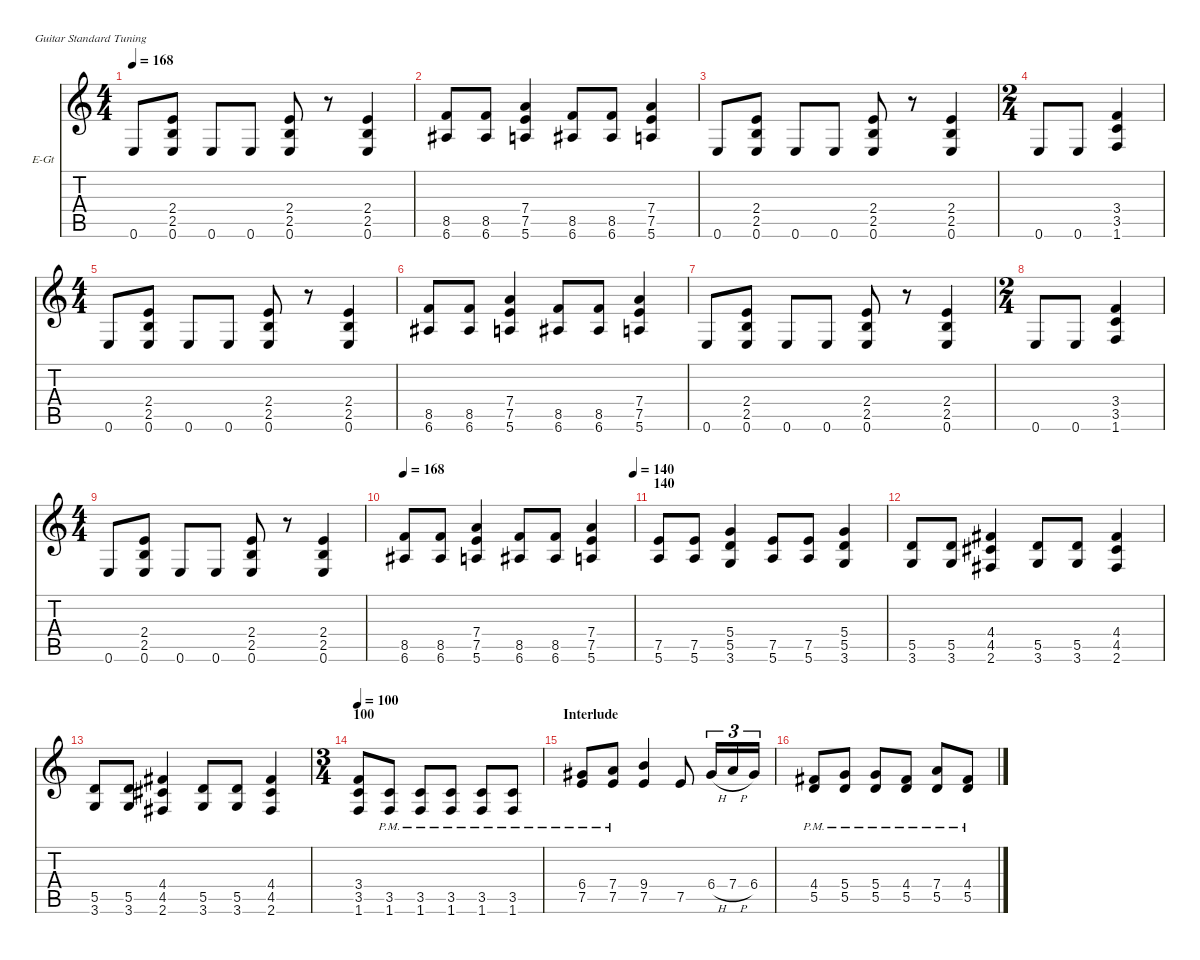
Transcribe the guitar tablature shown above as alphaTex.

\hideDynamics
\bracketExtendMode nobrackets
\firstSystemTrackNameOrientation horizontal
\otherSystemsTrackNameOrientation horizontal
\track ("Guitar IV" "E-Gt") {instrument distortionguitar}
\staff {score tabs}
\tuning (E4 B3 G3 D3 A2 E2)
\ts (4 4)
\tempo 168
\clef g2
\ks c
0.6.8{dy f} (2.4 2.5 0.6).8 0.6.8 0.6.8 (2.4 2.5 0.6).8 r.8 (2.4 2.5 0.6).4 |
(8.5 6.6{acc #}).8 (8.5 6.6{acc #}).8 (7.4 7.5 5.6).4 (8.5 6.6{acc #}).8 (8.5 6.6{acc #}).8 (7.4 7.5 5.6).4 |
0.6.8 (2.4 2.5 0.6).8 0.6.8 0.6.8 (2.4 2.5 0.6).8 r.8 (2.4 2.5 0.6).4 |
\ts (2 4)
0.6.8 0.6.8 (3.4 3.5 1.6).4 |
\ts (4 4)
0.6.8 (2.4 2.5 0.6).8 0.6.8 0.6.8 (2.4 2.5 0.6).8 r.8 (2.4 2.5 0.6).4 |
(8.5 6.6{acc #}).8 (8.5 6.6{acc #}).8 (7.4 7.5 5.6).4 (8.5 6.6{acc #}).8 (8.5 6.6{acc #}).8 (7.4 7.5 5.6).4 |
0.6.8 (2.4 2.5 0.6).8 0.6.8 0.6.8 (2.4 2.5 0.6).8 r.8 (2.4 2.5 0.6).4 |
\ts (2 4)
0.6.8 0.6.8 (3.4 3.5 1.6).4 |
\ts (4 4)
0.6.8 (2.4 2.5 0.6).8 0.6.8 0.6.8 (2.4 2.5 0.6).8 r.8 (2.4 2.5 0.6).4 |
\tempo 168
\tempo (140 1)
(8.5 6.6{acc #}).8 (8.5 6.6{acc #}).8 (7.4 7.5 5.6).4 (8.5 6.6{acc #}).8 (8.5 6.6{acc #}).8 (7.4 7.5 5.6).4 |
\section ("" "140")
(7.5 5.6).8 (7.5 5.6).8 (5.4 5.5 3.6).4 (7.5 5.6).8 (7.5 5.6).8 (5.4 5.5 3.6).4 |
(5.5 3.6).8 (5.5 3.6).8 (4.4{acc #} 4.5{acc #} 2.6{acc #}).4 (5.5 3.6).8 (5.5 3.6).8 (4.4{acc #} 4.5{acc #} 2.6{acc #}).4 |
(5.5 3.6).8 (5.5 3.6).8 (4.4{acc #} 4.5{acc #} 2.6{acc #}).4 (5.5 3.6).8 (5.5 3.6).8 (4.4{acc #} 4.5{acc #} 2.6{acc #}).4 |
\ts (3 4)
\section ("" "100")
\tempo 100
(3.4 3.5 1.6).8 (3.5{pm} 1.6{pm}).8 (3.5{pm} 1.6{pm}).8 (3.5{pm} 1.6{pm}).8 (3.5{pm} 1.6{pm}).8 (3.5{pm} 1.6{pm}).8 |
\section ("" "Interlude")
(6.4{pm acc #} 7.5{pm}).8 (7.4{pm} 7.5{pm}).8 (9.4 7.5).4 7.5.8{dy mf} 6.4{h acc #}.16{tu (3 2) dy f} 7.4{h}.16{tu (3 2)} 6.4{acc #}.16{tu (3 2)} |
(4.4{pm acc #} 5.5{pm}).8 (5.4{pm} 5.5{pm}).8 (5.4{pm} 5.5{pm}).8 (4.4{pm acc #} 5.5{pm}).8 (7.4{pm} 5.5{pm}).8 (4.4{pm acc #} 5.5{pm}).8
